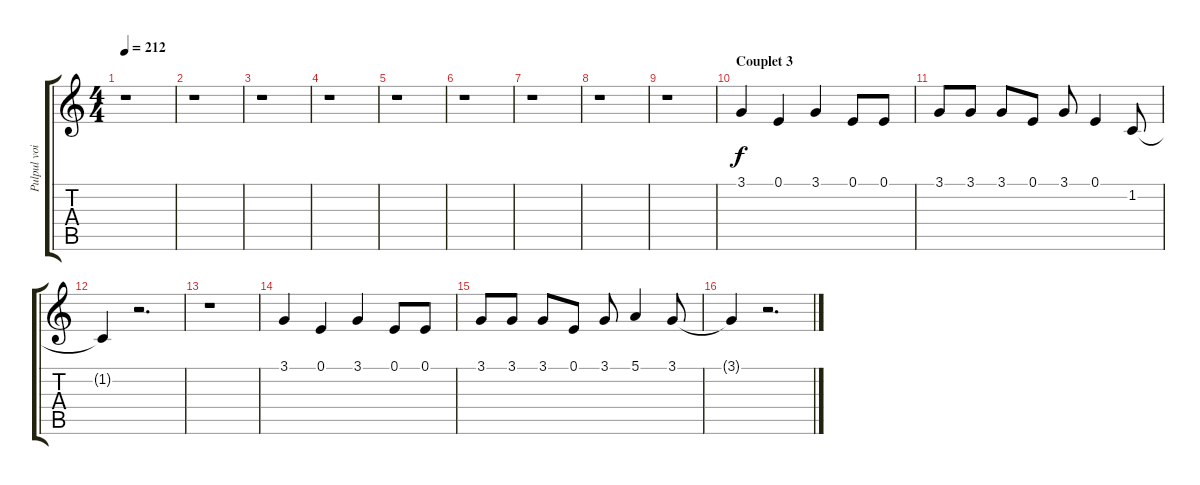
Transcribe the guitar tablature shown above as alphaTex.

\track ("Pulpul voix" "Pulpul voi") {instrument clarinet}
\staff {score tabs}
\tuning (E4 B3 G3 D3 A2 E2) {hide}
\ts (4 4)
\tempo 212
\clef g2
\ks c
r.1{dy f} |
r.1 |
r.1 |
r.1 |
r.1 |
r.1 |
r.1 |
r.1 |
r.1 |
\section ("" "Couplet 3")
3.1.4 0.1.4 3.1.4 0.1.8 0.1.8 |
3.1.8 3.1.8 3.1.8 0.1.8 3.1.8 0.1.4 1.2.8 |
1.2{t}.4 r.2{d} |
r.1 |
3.1.4 0.1.4 3.1.4 0.1.8 0.1.8 |
3.1.8 3.1.8 3.1.8 0.1.8 3.1.8 5.1.4 3.1.8 |
3.1{t}.4 r.2{d}
